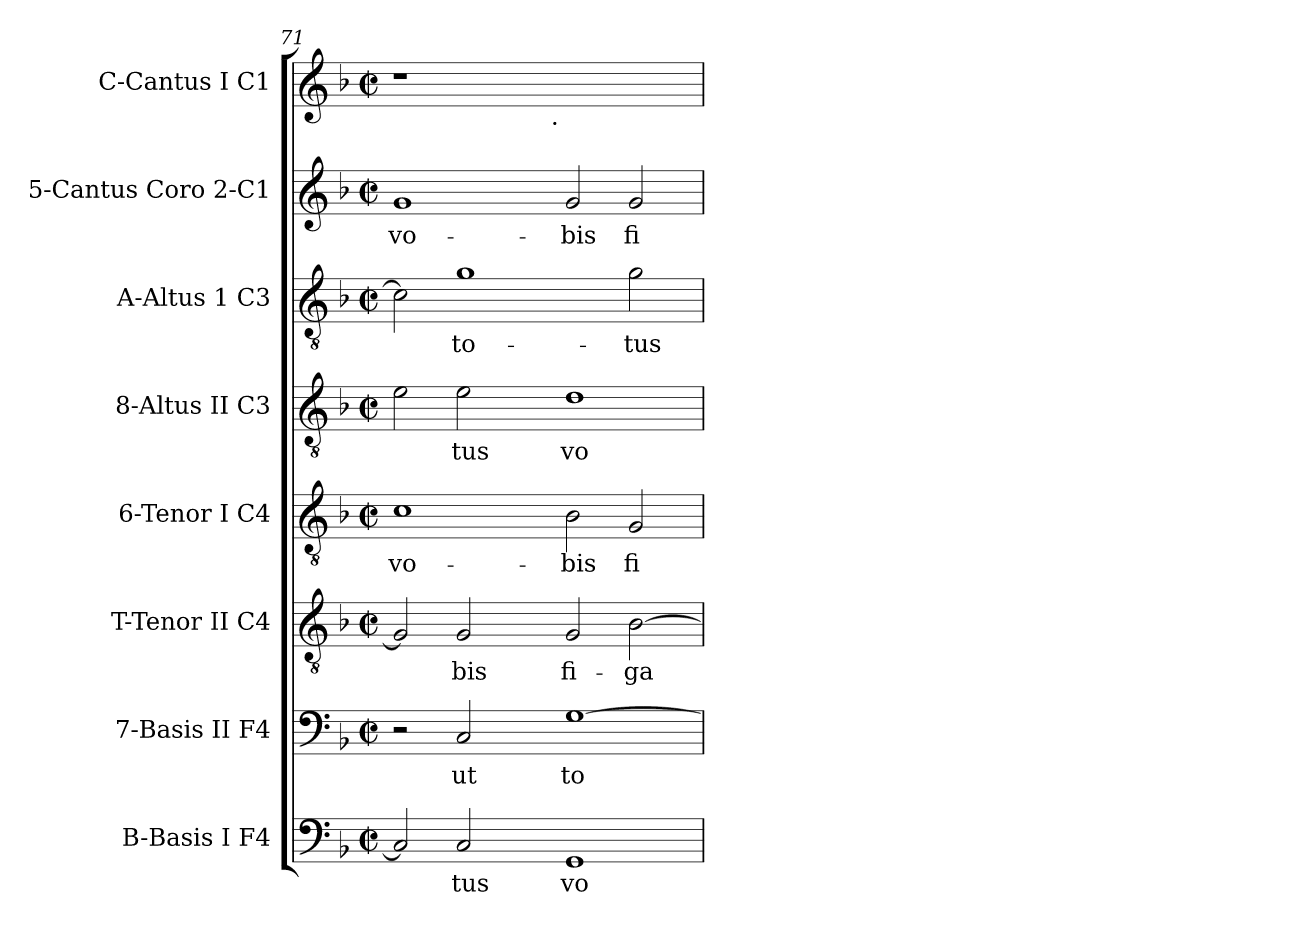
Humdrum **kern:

**kern	**text	**kern	**text	**kern	**text	**kern	**text	**kern	**text	**kern	**text	**kern	**text	**kern
*part8	*part8	*part7	*part7	*part6	*part6	*part5	*part5	*part4	*part4	*part3	*part3	*part2	*part2	*part1
*staff8	*staff8	*staff7	*staff7	*staff6	*staff6	*staff5	*staff5	*staff4	*staff4	*staff3	*staff3	*staff2	*staff2	*staff1
*I"B-Basis I  F4	*	*I"7-Basis II  F4	*	*I"T-Tenor II  C4	*	*I"6-Tenor I  C4	*	*I"8-Altus II  C3	*	*I"A-Altus 1  C3	*	*I"5-Cantus  Coro 2-C1	*	*I"C-Cantus I  C1
*I'B	*	*	*	*I'T	*	*	*	*	*	*I'A	*	*	*	*I'C
*clefF4	*	*clefF4	*	*clefGv2	*	*clefGv2	*	*clefGv2	*	*clefGv2	*	*clefG2	*	*clefG2
*k[b-]	*	*k[b-]	*	*k[b-]	*	*k[b-]	*	*k[b-]	*	*k[b-]	*	*k[b-]	*	*k[b-]
*F:	*	*F:	*	*F:	*	*F:	*	*F:	*	*F:	*	*F:	*	*F:
*M2/2	*	*M2/2	*	*M2/2	*	*M2/2	*	*M2/2	*	*M2/2	*	*M2/2	*	*M2/2
*met(c|)	*	*met(c|)	*	*met(c|)	*	*met(c|)	*	*met(c|)	*	*met(c|)	*	*met(c|)	*	*met(c|)
=71	=71	=71	=71	=71	=71	=71	=71	=71	=71	=71	=71	=71	=71	=71
!	!LO:LY:b:cj	!	!	!	!LO:LY:b:cj	!	!LO:LY:b:cj	!	!LO:LY:b:cj	!	!LO:LY:b:cj	!	!LO:LY:b:cj	!
*	*	*	*	*	*	*	*	*	*	*	*	*	*	*^
2C/]	--	2r	.	2G/]	--	1c	vo-	2e\	--	2c\]	.	1g	vo-	1r	2ryy
!	!LO:LY:b:cj	!	!LO:LY:b:cj	!	!LO:LY:b:cj	!	!	!	!LO:LY:b:cj	!	!LO:LY:b:cj	!	!	!	!
2C/	-tus	2C/	ut	2G/	-bis	.	.	2e\	-tus	1g	to-	.	.	.	4ryy
.	.	.	.	.	.	.	.	.	.	.	.	.	.	.	8ryy
.	.	.	.	.	.	.	.	.	.	.	.	.	.	.	16ryy
.	.	.	.	.	.	.	.	.	.	.	.	.	.	.	64ryy
!	!	!	!	!	!	!	!	!	!	!	!	!	!	!	!LO:TX:b:t=.
.	.	.	.	.	.	.	.	.	.	.	.	.	.	.	1ryy
!	!LO:LY:b:cj	!	!LO:LY:b:cj	!	!LO:LY:b:cj	!	!LO:LY:b:cj	!	!LO:LY:b:cj	!	!	!	!LO:LY:b:cj	!	!
1GG	vo-	[>1G	to-	2G/	fi-	2B-\	-bis	1d	vo-	.	.	2g/	-bis	1ryy	.
!	!	!	!	!	!LO:LY:b:cj	!	!LO:LY:b:cj	!	!	!	!LO:LY:b:cj	!	!LO:LY:b:cj	!	!
.	.	.	.	[>2B-\	-ga-	2G/	fi-	.	.	2g\	-tus	2g/	fi-	.	.
.	.	.	.	.	.	.	.	.	.	.	.	.	.	.	32.ryy
*	*	*	*	*	*	*	*	*	*	*	*	*	*	*v	*v
=	=	=	=	=	=	=	=	=	=	=	=	=	=	=
*-	*-	*-	*-	*-	*-	*-	*-	*-	*-	*-	*-	*-	*-	*-
